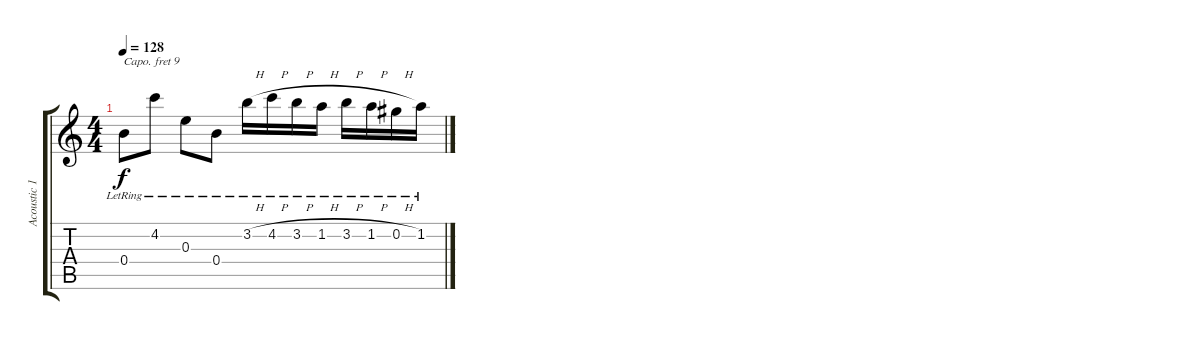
\track ("Acoustic 12 String" "Acoustic 1") {instrument acousticguitarsteel}
\staff {score tabs}
\capo 9
\tuning (E4 B3 G3 D3 A2 E2) {hide}
\ts (4 4)
\tempo 128
\clef g2
\ks c
0.4{lr}.8{dy f} 4.2{lr}.8 0.3{lr}.8 0.4{lr}.8 3.2{h lr}.16 4.2{h lr}.16 3.2{h lr}.16 1.2{h lr}.16 3.2{h lr}.16 1.2{h lr}.16 0.2{h lr}.16 1.2{lr}.16
